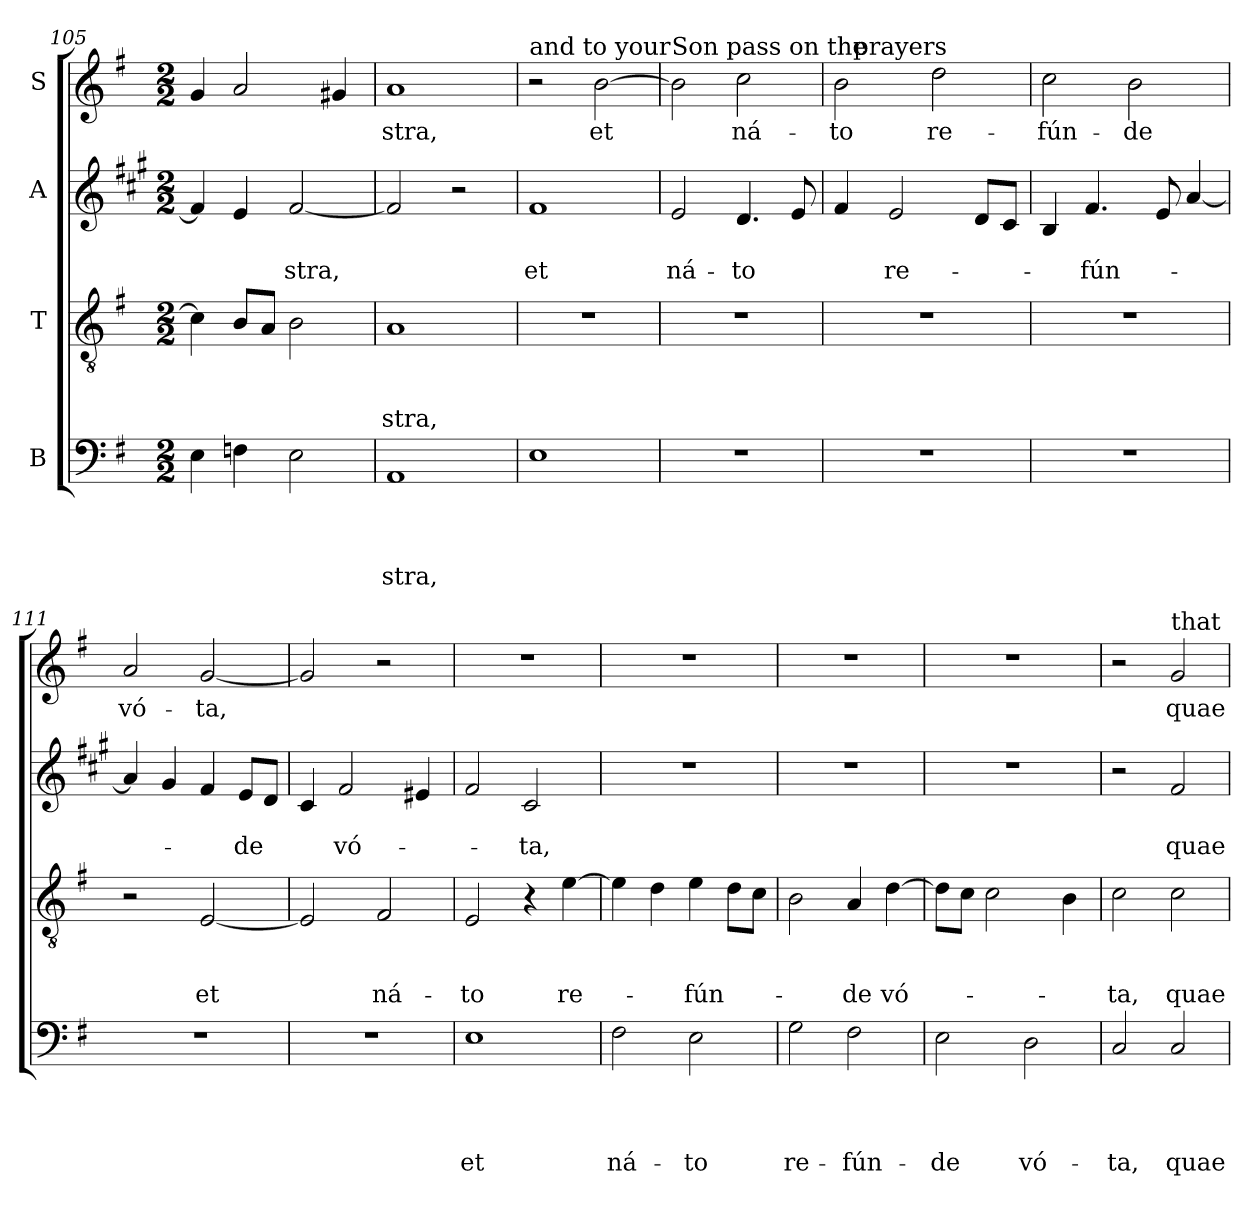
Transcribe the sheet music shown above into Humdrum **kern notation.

**kern	**text	**text	**text	**text	**kern	**text	**text	**text	**kern	**text	**text	**kern	**text
*part4	*part4	*part4	*part4	*part4	*part3	*part3	*part3	*part3	*part2	*part2	*part2	*part1	*part1
*staff4	*staff4	*staff4	*staff4	*staff4	*staff3	*staff3	*staff3	*staff3	*staff2	*staff2	*staff2	*staff1	*staff1
*I"B	*	*	*	*	*I"T	*	*	*	*I"A	*	*	*I"S	*
*clefF4	*	*	*	*	*clefGv2	*	*	*	*clefG2	*	*	*clefG2	*
*	*	*	*	*	*	*	*	*	*ITrd1c2	*	*	*	*
*k[f#]	*	*	*	*	*k[f#]	*	*	*	*k[f#]	*	*	*k[f#]	*
*G:	*	*	*	*	*G:	*	*	*	*G:	*	*	*G:	*
*M2/2	*	*	*	*	*M2/2	*	*	*	*M2/2	*	*	*M2/2	*
=105	=105	=105	=105	=105	=105	=105	=105	=105	=105	=105	=105	=105	=105
4E\	.	.	.	.	4c\]	.	.	.	4e/]	.	.	4g/	.
4F\	.	.	.	.	8B/L	.	.	.	4d/	.	.	2a/	.
.	.	.	.	.	8A/J	.	.	.	.	.	.	.	.
!	!	!	!	!	!	!	!	!	!	!	!LO:LY:b	!	!
2E\	.	.	.	.	2B\	.	.	.	[2e/	.	-stra,	.	.
.	.	.	.	.	.	.	.	.	.	.	.	4g#/	.
=106	=106	=106	=106	=106	=106	=106	=106	=106	=106	=106	=106	=106	=106
!	!	!	!	!LO:LY:b	!	!	!	!LO:LY:b	!	!	!	!	!LO:LY:b
1AA	.	.	.	-stra,	1A	.	.	-stra,	2e/]	.	.	1a	-stra,
.	.	.	.	.	.	.	.	.	2r	.	.	.	.
=107	=107	=107	=107	=107	=107	=107	=107	=107	=107	=107	=107	=107	=107
!	!	!	!	!	!	!	!	!	!	!	!	!LO:TX:a:t=and to your	!
!	!	!	!	!	!	!	!	!	!	!	!LO:LY:b	!	!
1E	.	.	.	.	1r	.	.	.	1e	.	et	2r	.
!	!	!	!	!	!	!	!	!	!	!	!	!	!LO:LY:b
.	.	.	.	.	.	.	.	.	.	.	.	[2b\	et
=108	=108	=108	=108	=108	=108	=108	=108	=108	=108	=108	=108	=108	=108
!	!	!	!	!	!	!	!	!	!	!	!	!LO:TX:a:t=Son pass on the	!
!	!	!	!	!	!	!	!	!	!	!	!LO:LY:b	!	!
1r	.	.	.	.	1r	.	.	.	2d/	.	ná-	2b\]	.
!	!	!	!	!	!	!	!	!	!	!	!LO:LY:b	!	!LO:LY:b
.	.	.	.	.	.	.	.	.	4.c/	.	-to	2cc\	ná-
.	.	.	.	.	.	.	.	.	8d/	.	.	.	.
=109	=109	=109	=109	=109	=109	=109	=109	=109	=109	=109	=109	=109	=109
!	!	!	!	!	!	!	!	!	!	!	!	!	!LO:LY:b
*	*	*	*	*	*	*	*	*	*	*	*	*^	*
1r	.	.	.	.	1r	.	.	.	4e/	.	.	2b\	16ryy	-to
!	!	!	!	!	!	!	!	!	!	!	!	!	!LO:TX:a:t=prayers	!
.	.	.	.	.	.	.	.	.	.	.	.	.	2...ryy	.
!	!	!	!	!	!	!	!	!	!	!	!LO:LY:b	!	!	!
.	.	.	.	.	.	.	.	.	2d/	.	re-	.	.	.
!	!	!	!	!	!	!	!	!	!	!	!	!	!	!LO:LY:b
.	.	.	.	.	.	.	.	.	.	.	.	2dd\	.	re-
.	.	.	.	.	.	.	.	.	8c/L	.	.	.	.	.
.	.	.	.	.	.	.	.	.	8B/J	.	.	.	.	.
!!LO:LB:g=z
=110	=110	=110	=110	=110	=110	=110	=110	=110	=110	=110	=110	=110	=110	=110
!	!	!	!	!	!	!	!	!	!	!	!	!	!	!LO:LY:b
*	*	*	*	*	*	*	*	*	*	*	*	*v	*v	*
1r	.	.	.	.	1r	.	.	.	4A/	.	.	2cc\	-fún-
!	!	!	!	!	!	!	!	!	!	!	!LO:LY:b	!	!
.	.	.	.	.	.	.	.	.	4.e/	.	-fún-	.	.
!	!	!	!	!	!	!	!	!	!	!	!	!	!LO:LY:b
.	.	.	.	.	.	.	.	.	.	.	.	2b\	-de
.	.	.	.	.	.	.	.	.	8d/	.	.	.	.
.	.	.	.	.	.	.	.	.	[4g/	.	.	.	.
=111	=111	=111	=111	=111	=111	=111	=111	=111	=111	=111	=111	=111	=111
!	!	!	!	!	!	!	!	!	!	!	!	!	!LO:LY:b
1r	.	.	.	.	2r	.	.	.	4g/]	.	.	2a/	vó-
.	.	.	.	.	.	.	.	.	4f#/	.	.	.	.
!	!	!	!	!	!	!	!	!LO:LY:b	!	!	!	!	!LO:LY:b
.	.	.	.	.	[2E/	.	.	et	4e/	.	.	[2g/	-ta,
!	!	!	!	!	!	!	!	!	!	!	!LO:LY:b	!	!
.	.	.	.	.	.	.	.	.	8d/L	.	-de	.	.
.	.	.	.	.	.	.	.	.	8c/J	.	.	.	.
=112	=112	=112	=112	=112	=112	=112	=112	=112	=112	=112	=112	=112	=112
1r	.	.	.	.	2E/]	.	.	.	4B/	.	.	2g/]	.
!	!	!	!	!	!	!	!	!	!	!	!LO:LY:b	!	!
.	.	.	.	.	.	.	.	.	2e/	.	vó-	.	.
!	!	!	!	!	!	!	!	!LO:LY:b	!	!	!	!	!
.	.	.	.	.	2F#/	.	.	ná-	.	.	.	2r	.
.	.	.	.	.	.	.	.	.	4d#/	.	.	.	.
=113	=113	=113	=113	=113	=113	=113	=113	=113	=113	=113	=113	=113	=113
!	!	!	!	!LO:LY:b	!	!	!	!LO:LY:b	!	!	!	!	!
1E	.	.	.	et	2E/	.	.	-to	2e/	.	.	1r	.
!	!	!	!	!	!	!	!	!	!	!	!LO:LY:b	!	!
.	.	.	.	.	4r	.	.	.	2B/	.	-ta,	.	.
!	!	!	!	!	!	!	!	!LO:LY:b	!	!	!	!	!
.	.	.	.	.	[4e\	.	.	re-	.	.	.	.	.
=114	=114	=114	=114	=114	=114	=114	=114	=114	=114	=114	=114	=114	=114
!	!	!	!	!LO:LY:b	!	!	!	!	!	!	!	!	!
2F#\	.	.	.	ná-	4e\]	.	.	.	1r	.	.	1r	.
.	.	.	.	.	4d\	.	.	.	.	.	.	.	.
!	!	!	!	!LO:LY:b	!	!	!	!LO:LY:b	!	!	!	!	!
2E\	.	.	.	-to	4e\	.	.	-fún-	.	.	.	.	.
.	.	.	.	.	8d\L	.	.	.	.	.	.	.	.
.	.	.	.	.	8c\J	.	.	.	.	.	.	.	.
=115	=115	=115	=115	=115	=115	=115	=115	=115	=115	=115	=115	=115	=115
!	!	!	!	!LO:LY:b	!	!	!	!	!	!	!	!	!
2G\	.	.	.	re-	2B\	.	.	.	1r	.	.	1r	.
!	!	!	!	!LO:LY:b	!	!	!	!LO:LY:b	!	!	!	!	!
2F#\	.	.	.	-fún-	4A/	.	.	-de	.	.	.	.	.
!	!	!	!	!	!	!	!	!LO:LY:b	!	!	!	!	!
.	.	.	.	.	[4d\	.	.	vó-	.	.	.	.	.
!!LO:PB:g=z
=116	=116	=116	=116	=116	=116	=116	=116	=116	=116	=116	=116	=116	=116
!	!	!	!	!LO:LY:b	!	!	!	!	!	!	!	!	!
2E\	.	.	.	-de	8d\L]	.	.	.	1r	.	.	1r	.
.	.	.	.	.	8c\J	.	.	.	.	.	.	.	.
.	.	.	.	.	2c\	.	.	.	.	.	.	.	.
!	!	!	!	!LO:LY:b	!	!	!	!	!	!	!	!	!
2D\	.	.	.	vó-	.	.	.	.	.	.	.	.	.
.	.	.	.	.	4B\	.	.	.	.	.	.	.	.
=117	=117	=117	=117	=117	=117	=117	=117	=117	=117	=117	=117	=117	=117
!	!	!	!	!LO:LY:b	!	!	!	!LO:LY:b	!	!	!	!	!
2C/	.	.	.	-ta,	2c\	.	.	-ta,	2r	.	.	2r	.
!	!	!	!	!	!	!	!	!	!	!	!	!LO:TX:a:t=that	!
!	!	!	!	!LO:LY:b	!	!	!	!LO:LY:b	!	!	!LO:LY:b	!	!LO:LY:b
2C/	.	.	.	quae	2c\	.	.	quae	2e/	.	quae	2g/	quae
=	=	=	=	=	=	=	=	=	=	=	=	=	=
*-	*-	*-	*-	*-	*-	*-	*-	*-	*-	*-	*-	*-	*-
